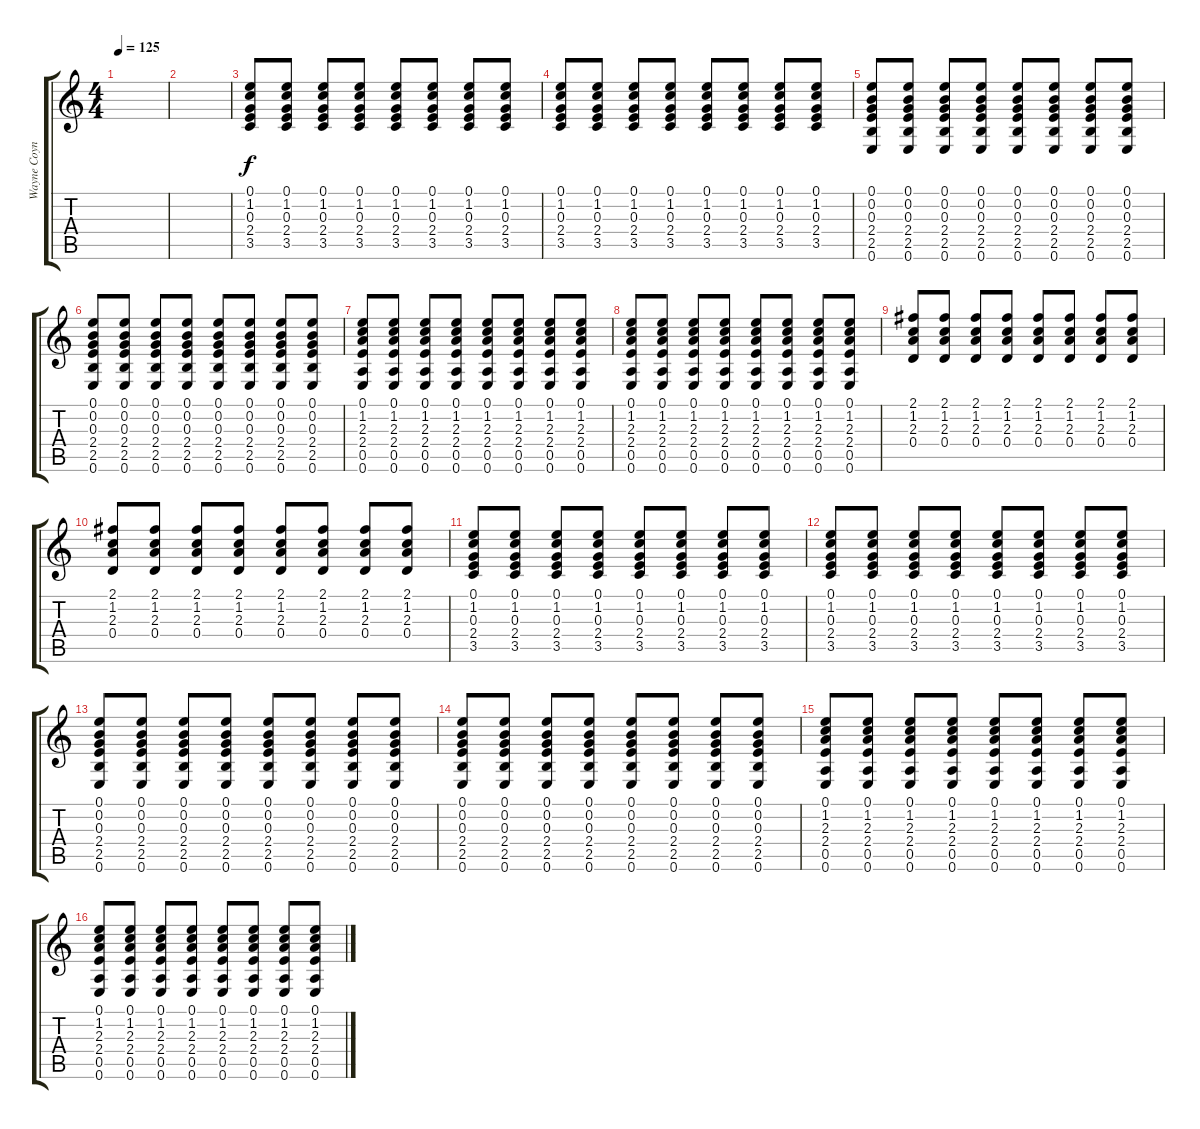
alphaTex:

\track ("Wayne Coyne (Guitar Right)" "Wayne Coyn") {instrument acousticguitarsteel}
\staff {score tabs}
\tuning (E4 B3 G3 D3 A2 E2) {hide}
\ts (4 4)
\tempo 125
\clef g2
\ks c
|
|
(0.1 1.2 0.3 2.4 3.5).8 (0.1 1.2 0.3 2.4 3.5).8 (0.1 1.2 0.3 2.4 3.5).8 (0.1 1.2 0.3 2.4 3.5).8 (0.1 1.2 0.3 2.4 3.5).8 (0.1 1.2 0.3 2.4 3.5).8 (0.1 1.2 0.3 2.4 3.5).8 (0.1 1.2 0.3 2.4 3.5).8 |
(0.1 1.2 0.3 2.4 3.5).8 (0.1 1.2 0.3 2.4 3.5).8 (0.1 1.2 0.3 2.4 3.5).8 (0.1 1.2 0.3 2.4 3.5).8 (0.1 1.2 0.3 2.4 3.5).8 (0.1 1.2 0.3 2.4 3.5).8 (0.1 1.2 0.3 2.4 3.5).8 (0.1 1.2 0.3 2.4 3.5).8 |
(0.1 0.2 0.3 2.4 2.5 0.6).8 (0.1 0.2 0.3 2.4 2.5 0.6).8 (0.1 0.2 0.3 2.4 2.5 0.6).8 (0.1 0.2 0.3 2.4 2.5 0.6).8 (0.1 0.2 0.3 2.4 2.5 0.6).8 (0.1 0.2 0.3 2.4 2.5 0.6).8 (0.1 0.2 0.3 2.4 2.5 0.6).8 (0.1 0.2 0.3 2.4 2.5 0.6).8 |
(0.1 0.2 0.3 2.4 2.5 0.6).8 (0.1 0.2 0.3 2.4 2.5 0.6).8 (0.1 0.2 0.3 2.4 2.5 0.6).8 (0.1 0.2 0.3 2.4 2.5 0.6).8 (0.1 0.2 0.3 2.4 2.5 0.6).8 (0.1 0.2 0.3 2.4 2.5 0.6).8 (0.1 0.2 0.3 2.4 2.5 0.6).8 (0.1 0.2 0.3 2.4 2.5 0.6).8 |
(0.1 1.2 2.3 2.4 0.5 0.6).8 (0.1 1.2 2.3 2.4 0.5 0.6).8 (0.1 1.2 2.3 2.4 0.5 0.6).8 (0.1 1.2 2.3 2.4 0.5 0.6).8 (0.1 1.2 2.3 2.4 0.5 0.6).8 (0.1 1.2 2.3 2.4 0.5 0.6).8 (0.1 1.2 2.3 2.4 0.5 0.6).8 (0.1 1.2 2.3 2.4 0.5 0.6).8 |
(0.1 1.2 2.3 2.4 0.5 0.6).8 (0.1 1.2 2.3 2.4 0.5 0.6).8 (0.1 1.2 2.3 2.4 0.5 0.6).8 (0.1 1.2 2.3 2.4 0.5 0.6).8 (0.1 1.2 2.3 2.4 0.5 0.6).8 (0.1 1.2 2.3 2.4 0.5 0.6).8 (0.1 1.2 2.3 2.4 0.5 0.6).8 (0.1 1.2 2.3 2.4 0.5 0.6).8 |
(2.1 1.2 2.3 0.4).8 (2.1 1.2 2.3 0.4).8 (2.1 1.2 2.3 0.4).8 (2.1 1.2 2.3 0.4).8 (2.1 1.2 2.3 0.4).8 (2.1 1.2 2.3 0.4).8 (2.1 1.2 2.3 0.4).8 (2.1 1.2 2.3 0.4).8 |
(2.1 1.2 2.3 0.4).8 (2.1 1.2 2.3 0.4).8 (2.1 1.2 2.3 0.4).8 (2.1 1.2 2.3 0.4).8 (2.1 1.2 2.3 0.4).8 (2.1 1.2 2.3 0.4).8 (2.1 1.2 2.3 0.4).8 (2.1 1.2 2.3 0.4).8 |
(0.1 1.2 0.3 2.4 3.5).8 (0.1 1.2 0.3 2.4 3.5).8 (0.1 1.2 0.3 2.4 3.5).8 (0.1 1.2 0.3 2.4 3.5).8 (0.1 1.2 0.3 2.4 3.5).8 (0.1 1.2 0.3 2.4 3.5).8 (0.1 1.2 0.3 2.4 3.5).8 (0.1 1.2 0.3 2.4 3.5).8 |
(0.1 1.2 0.3 2.4 3.5).8 (0.1 1.2 0.3 2.4 3.5).8 (0.1 1.2 0.3 2.4 3.5).8 (0.1 1.2 0.3 2.4 3.5).8 (0.1 1.2 0.3 2.4 3.5).8 (0.1 1.2 0.3 2.4 3.5).8 (0.1 1.2 0.3 2.4 3.5).8 (0.1 1.2 0.3 2.4 3.5).8 |
(0.1 0.2 0.3 2.4 2.5 0.6).8 (0.1 0.2 0.3 2.4 2.5 0.6).8 (0.1 0.2 0.3 2.4 2.5 0.6).8 (0.1 0.2 0.3 2.4 2.5 0.6).8 (0.1 0.2 0.3 2.4 2.5 0.6).8 (0.1 0.2 0.3 2.4 2.5 0.6).8 (0.1 0.2 0.3 2.4 2.5 0.6).8 (0.1 0.2 0.3 2.4 2.5 0.6).8 |
(0.1 0.2 0.3 2.4 2.5 0.6).8 (0.1 0.2 0.3 2.4 2.5 0.6).8 (0.1 0.2 0.3 2.4 2.5 0.6).8 (0.1 0.2 0.3 2.4 2.5 0.6).8 (0.1 0.2 0.3 2.4 2.5 0.6).8 (0.1 0.2 0.3 2.4 2.5 0.6).8 (0.1 0.2 0.3 2.4 2.5 0.6).8 (0.1 0.2 0.3 2.4 2.5 0.6).8 |
(0.1 1.2 2.3 2.4 0.5 0.6).8 (0.1 1.2 2.3 2.4 0.5 0.6).8 (0.1 1.2 2.3 2.4 0.5 0.6).8 (0.1 1.2 2.3 2.4 0.5 0.6).8 (0.1 1.2 2.3 2.4 0.5 0.6).8 (0.1 1.2 2.3 2.4 0.5 0.6).8 (0.1 1.2 2.3 2.4 0.5 0.6).8 (0.1 1.2 2.3 2.4 0.5 0.6).8 |
(0.1 1.2 2.3 2.4 0.5 0.6).8 (0.1 1.2 2.3 2.4 0.5 0.6).8 (0.1 1.2 2.3 2.4 0.5 0.6).8 (0.1 1.2 2.3 2.4 0.5 0.6).8 (0.1 1.2 2.3 2.4 0.5 0.6).8 (0.1 1.2 2.3 2.4 0.5 0.6).8 (0.1 1.2 2.3 2.4 0.5 0.6).8 (0.1 1.2 2.3 2.4 0.5 0.6).8
